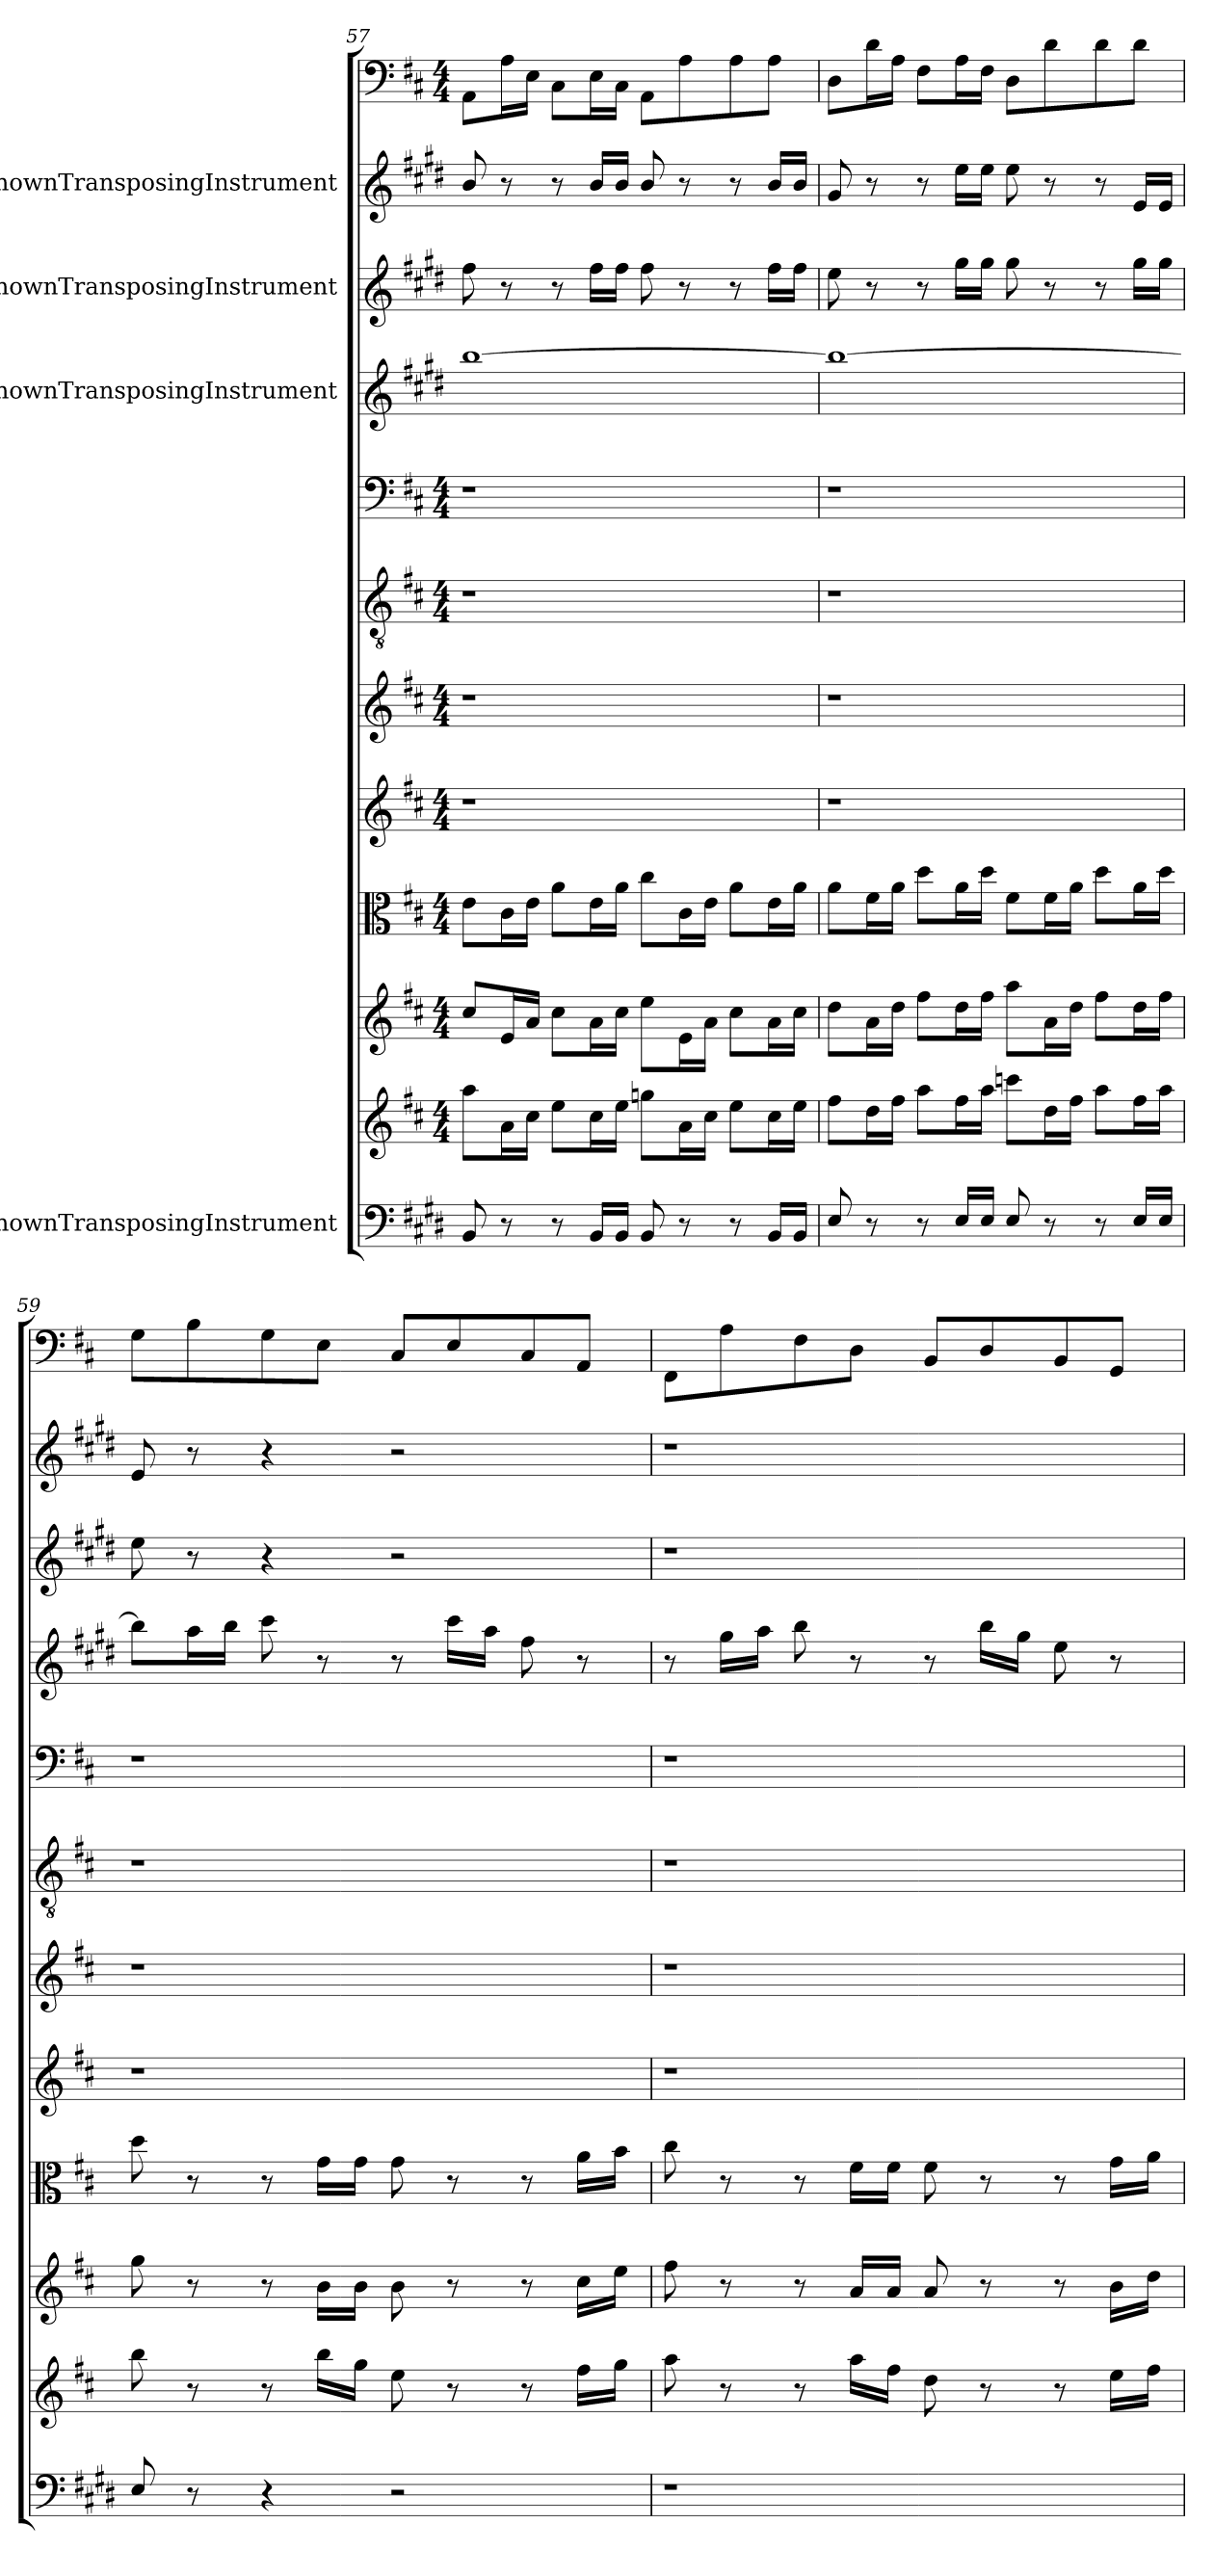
**kern	**kern	**kern	**kern	**kern	**kern	**kern	**kern	**kern	**kern	**kern	**kern
*part12	*part11	*part10	*part9	*part8	*part7	*part6	*part5	*part4	*part3	*part2	*part1
*staff12	*staff11	*staff10	*staff9	*staff8	*staff7	*staff6	*staff5	*staff4	*staff3	*staff2	*staff1
*I"UnknownTransposingInstrument	*	*	*	*	*	*	*	*I"UnknownTransposingInstrument	*I"UnknownTransposingInstrument	*I"UnknownTransposingInstrument	*
*clefF4	*clefG2	*clefG2	*clefC3	*clefG2	*clefG2	*clefGv2	*clefF4	*clefG2	*clefG2	*clefG2	*clefF4
*ITrd1c2	*	*	*	*	*	*	*	*ITrd1c2	*ITrd1c2	*ITrd1c2	*
*k[f#c#]	*k[f#c#]	*k[f#c#]	*k[f#c#]	*k[f#c#]	*k[f#c#]	*k[f#c#]	*k[f#c#]	*k[f#c#]	*k[f#c#]	*k[f#c#]	*k[f#c#]
*	*M4/4	*M4/4	*M4/4	*M4/4	*M4/4	*M4/4	*M4/4	*	*	*	*M4/4
=57	=57	=57	=57	=57	=57	=57	=57	=57	=57	=57	=57
8AA/	8aa\L	8cc#/L	8e\L	1r	1r	1r	1r	[1aa\	8ee\	8a/	8AA\L
8r	16a\L	16e/L	16c#\L	.	.	.	.	.	8r	8r	16A\L
.	16cc#\JJ	16a/JJ	16e\JJ	.	.	.	.	.	.	.	16E\JJ
8r	8ee\L	8cc#\L	8a\L	.	.	.	.	.	8r	8r	8C#\L
16AA/LL	16cc#\L	16a\L	16e\L	.	.	.	.	.	16ee\LL	16a/LL	16E\L
16AA/JJ	16ee\JJ	16cc#\JJ	16a\JJ	.	.	.	.	.	16ee\JJ	16a/JJ	16C#\JJ
8AA/	8ggn\L	8ee\L	8cc#\L	.	.	.	.	.	8ee\	8a/	8AA\L
8r	16a\L	16e\L	16c#\L	.	.	.	.	.	8r	8r	8A\
.	16cc#\JJ	16a\JJ	16e\JJ	.	.	.	.	.	.	.	.
8r	8ee\L	8cc#\L	8a\L	.	.	.	.	.	8r	8r	8A\
16AA/LL	16cc#\L	16a\L	16e\L	.	.	.	.	.	16ee\LL	16a/LL	8A\J
16AA/JJ	16ee\JJ	16cc#\JJ	16a\JJ	.	.	.	.	.	16ee\JJ	16a/JJ	.
=58	=58	=58	=58	=58	=58	=58	=58	=58	=58	=58	=58
8D/	8ff#\L	8dd\L	8a\L	1r	1r	1r	1r	1aa\_	8dd\	8f#/	8D\L
8r	16dd\L	16a\L	16f#\L	.	.	.	.	.	8r	8r	16d\L
.	16ff#\JJ	16dd\JJ	16a\JJ	.	.	.	.	.	.	.	16A\JJ
8r	8aa\L	8ff#\L	8dd\L	.	.	.	.	.	8r	8r	8F#\L
16D/LL	16ff#\L	16dd\L	16a\L	.	.	.	.	.	16ff#\LL	16dd\LL	16A\L
16D/JJ	16aa\JJ	16ff#\JJ	16dd\JJ	.	.	.	.	.	16ff#\JJ	16dd\JJ	16F#\JJ
8D/	8cccn\L	8aa\L	8f#\L	.	.	.	.	.	8ff#\	8dd\	8D\L
8r	16dd\L	16a\L	16f#\L	.	.	.	.	.	8r	8r	8d\
.	16ff#\JJ	16dd\JJ	16a\JJ	.	.	.	.	.	.	.	.
8r	8aa\L	8ff#\L	8dd\L	.	.	.	.	.	8r	8r	8d\
16D/LL	16ff#\L	16dd\L	16a\L	.	.	.	.	.	16ff#\LL	16d/LL	8d\J
16D/JJ	16aa\JJ	16ff#\JJ	16dd\JJ	.	.	.	.	.	16ff#\JJ	16d/JJ	.
=59	=59	=59	=59	=59	=59	=59	=59	=59	=59	=59	=59
8D/	8bb\	8gg\	8dd\	1r	1r	1r	1r	8aa\L]	8dd\	8d/	8G\L
8r	8r	8r	8r	.	.	.	.	16gg\L	8r	8r	8B\
.	.	.	.	.	.	.	.	16aa\JJ	.	.	.
4r	8r	8r	8r	.	.	.	.	8bb\	4r	4r	8G\
.	16bb\LL	16b\LL	16g\LL	.	.	.	.	8r	.	.	8E\J
.	16gg\JJ	16b\JJ	16g\JJ	.	.	.	.	.	.	.	.
2r	8ee\	8b\	8g\	.	.	.	.	8r	2r	2r	8C#/L
.	8r	8r	8r	.	.	.	.	16bb\LL	.	.	8E/
.	.	.	.	.	.	.	.	16gg\JJ	.	.	.
.	8r	8r	8r	.	.	.	.	8ee\	.	.	8C#/
.	16ff#\LL	16cc#\LL	16a\LL	.	.	.	.	8r	.	.	8AA/J
.	16gg\JJ	16ee\JJ	16b\JJ	.	.	.	.	.	.	.	.
=60	=60	=60	=60	=60	=60	=60	=60	=60	=60	=60	=60
1r	8aa\	8ff#\	8cc#\	1r	1r	1r	1r	8r	1r	1r	8FF#\L
.	8r	8r	8r	.	.	.	.	16ff#\LL	.	.	8A\
.	.	.	.	.	.	.	.	16gg\JJ	.	.	.
.	8r	8r	8r	.	.	.	.	8aa\	.	.	8F#\
.	16aa\LL	16a/LL	16f#\LL	.	.	.	.	8r	.	.	8D\J
.	16ff#\JJ	16a/JJ	16f#\JJ	.	.	.	.	.	.	.	.
.	8dd\	8a/	8f#\	.	.	.	.	8r	.	.	8BB/L
.	8r	8r	8r	.	.	.	.	16aa\LL	.	.	8D/
.	.	.	.	.	.	.	.	16ff#\JJ	.	.	.
.	8r	8r	8r	.	.	.	.	8dd\	.	.	8BB/
.	16ee\LL	16b\LL	16g\LL	.	.	.	.	8r	.	.	8GG/J
.	16ff#\JJ	16dd\JJ	16a\JJ	.	.	.	.	.	.	.	.
=	=	=	=	=	=	=	=	=	=	=	=
*-	*-	*-	*-	*-	*-	*-	*-	*-	*-	*-	*-
